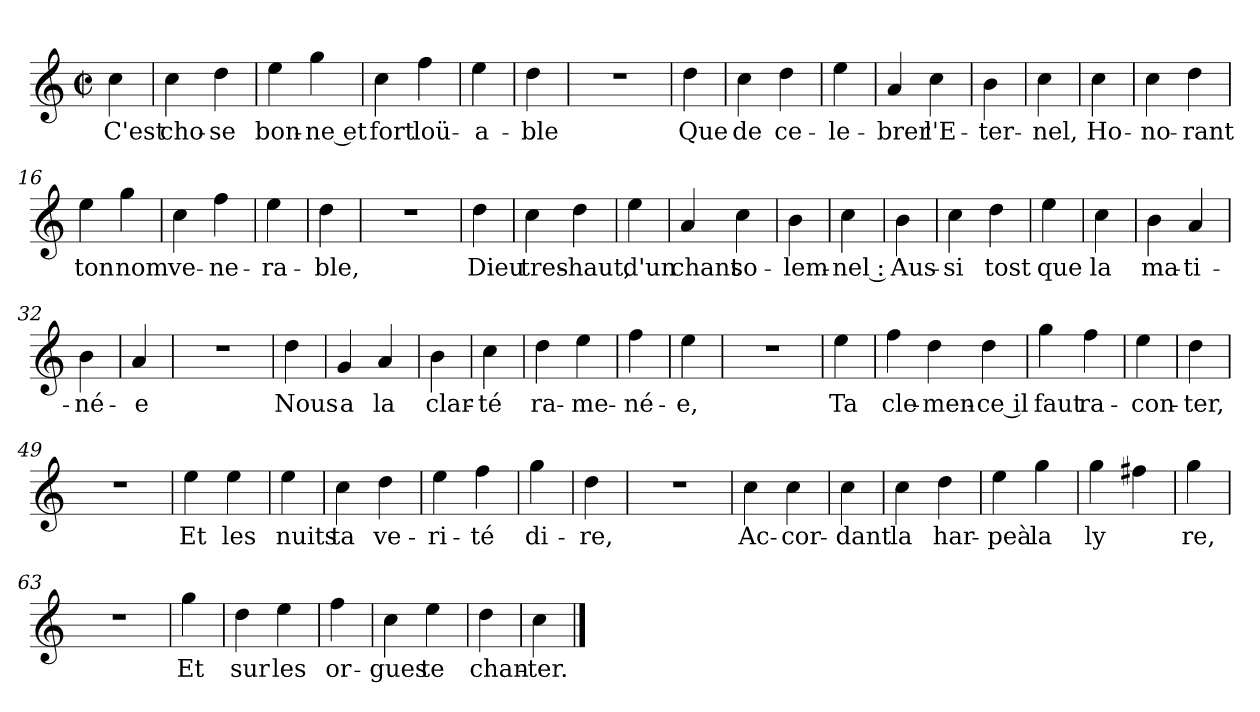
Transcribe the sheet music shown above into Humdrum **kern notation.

**kern	**text
*part1	*part1
*staff1	*staff1
*clefG2	*
*k[]	*
*C:	*
*M2/2	*
*met(c|)	*
=1	=1
4cc	C'est
=2	=2
4cc	cho-
4dd	-se
=3	=3
4ee	bon-
4gg	-ne et
=4	=4
4cc	fort
4ff	loü-
=5	=5
4ee	-a-
=6	=6
4dd	-ble
=7	=7
1r	.
=8	=8
4dd	Que
=9	=9
4cc	de
4dd	ce-
=10	=10
4ee	-le-
=11	=11
4a	-brer
4cc	l'E-
=12	=12
4b	-ter-
=13	=13
4cc	-nel,
=14	=14
4cc	Ho-
=15	=15
4cc	-no-
4dd	-rant
=16	=16
4ee	ton
4gg	nom
=17	=17
4cc	ve-
4ff	-ne-
=18	=18
4ee	-ra-
=19	=19
4dd	-ble,
=20	=20
1r	.
=21	=21
4dd	Dieu
=22	=22
4cc	tres -
4dd	haut,
=23	=23
4ee	d'un
=24	=24
4a	chant
4cc	so-
=25	=25
4b	-lem-
=26	=26
4cc	-nel :
=27	=27
4b	Aus-
=28	=28
4cc	-si
4dd	tost
=29	=29
4ee	que
=30	=30
4cc	la
=31	=31
4b	ma-
4a	-ti-
=32	=32
4b	-né-
=33	=33
4a	-e
=34	=34
1r	.
=35	=35
4dd	Nous
=36	=36
4g	a
4a	la
=37	=37
4b	clar-
=38	=38
4cc	-té
=39	=39
4dd	ra-
4ee	-me-
=40	=40
4ff	-né-
=41	=41
4ee	-e,
=42	=42
1r	.
=43	=43
4ee	Ta
=44	=44
4ff	cle-
4dd	-men-
4dd	-ce il
=46	=46
4gg	faut
4ff	ra-
=47	=47
4ee	-con-
=48	=48
4dd	-ter,
=49	=49
1r	.
=50	=50
4ee	Et
4ee	les
=51	=51
4ee	nuits
=52	=52
4cc	ta
4dd	ve-
=53	=53
4ee	-ri-
4ff	-té
=54	=54
4gg	di-
=55	=55
4dd	-re,
=56	=56
1r	.
=57	=57
4cc	Ac-
4cc	-cor-
=58	=58
4cc	-dant
=59	=59
4cc	la
4dd	har-
=60	=60
4ee	-peà
4gg	la
=61	=61
4gg	ly-
4ff#X	--
=62	=62
4gg	-re,
=63	=63
1r	.
=64	=64
4gg	Et
=65	=65
4dd	sur
4ee	les
=66	=66
4ff	or-
=67	=67
4cc	-gues
4ee	te
=68	=68
4dd	chan-
=69	=69
4cc	-ter.
==	==
*-	*-
